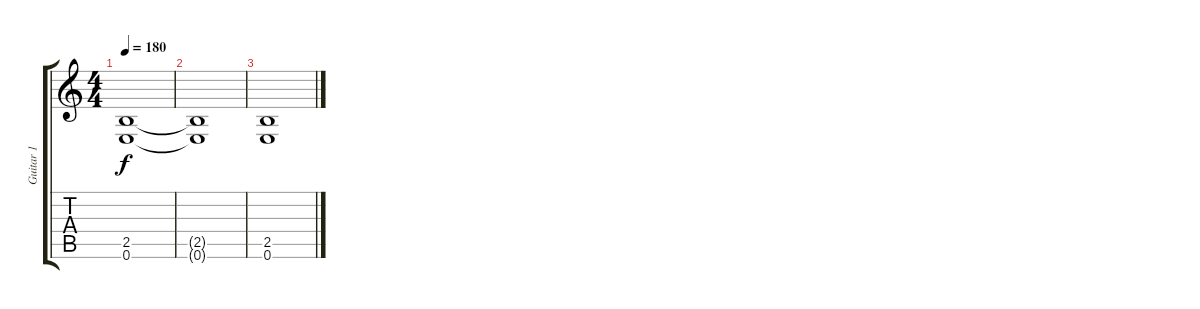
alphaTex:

\track ("Guitar 1" "Guitar 1") {instrument distortionguitar}
\staff {score tabs}
\tuning (E4 B3 G3 D3 A2 E2) {hide}
\ts (4 4)
\tempo 180
\clef g2
\ks c
(2.5{t} 0.6{t}).1{dy f} |
(2.5{t} 0.6{t}).1 |
(2.5 0.6).1
